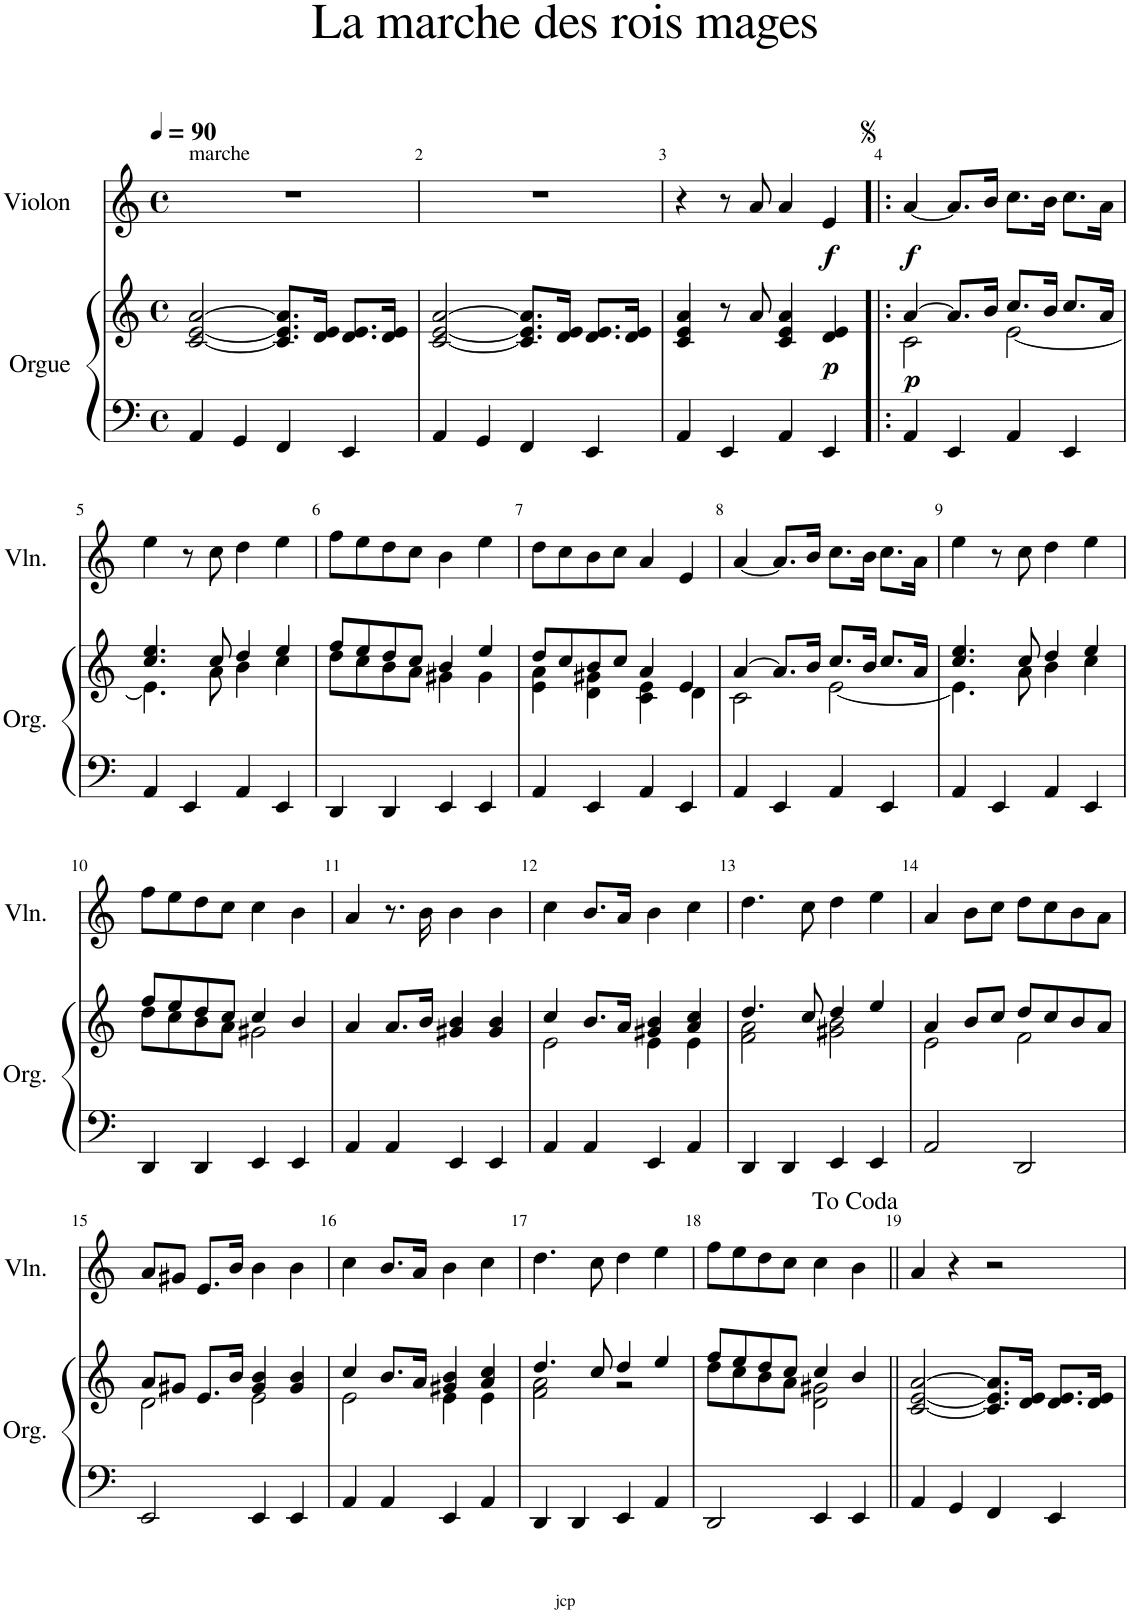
**kern	**kern	**dynam	**kern	**dynam
*part2	*part2	*part2	*part1	*part1
*staff3	*staff2	*staff2/3	*staff1	*staff1
*I"Orgue	*	*	*I"Violon	*
*I'Org.	*	*	*I'Vln.	*
*clefF4	*clefG2	*	*clefG2	*
*k[]	*k[]	*	*k[]	*
*M4/4	*M4/4	*	*M4/4	*
*met(c)	*met(c)	*	*met(c)	*
*MM90	*MM90	*	*MM90	*
=1	=1	=1	=1	=1
!	!	!	!LO:TX:a:t=marche	!
4AA/	[2c/ [2e/ [2a/	.	1r	.
4GG/	.	.	.	.
4FF/	8.c/] 8.e/] 8.a/]L	.	.	.
.	16d/ 16e/Jk	.	.	.
4EE/	8.d/ 8.e/L	.	.	.
.	16d/ 16e/Jk	.	.	.
=2	=2	=2	=2	=2
4AA/	[2c/ [2e/ [2a/	.	1r	.
4GG/	.	.	.	.
4FF/	8.c/] 8.e/] 8.a/]L	.	.	.
.	16d/ 16e/Jk	.	.	.
4EE/	8.d/ 8.e/L	.	.	.
.	16d/ 16e/Jk	.	.	.
=3	=3	=3	=3	=3
4AA/	4c/ 4e/ 4a/	.	4r	.
4EE/	8r	.	8r	.
.	8a/	.	8a/	.
4AA/	4c/ 4e/ 4a/	.	4a/	.
!	!	!LO:DY:b	!	!LO:DY:b
4EE/	4d/ 4e/	p	4e/	f
=4!|:	=4!|:	=4!|:	=4!|:	=4!|:
*	*^	*	*	*
!	!	!	!LO:DY:b	!	!LO:DY:b
4AA/	[4a/	2c\	p	[4a/	f
4EE/	8.a/L]	.	.	8.a/L]	.
.	16b/Jk	.	.	16b/Jk	.
4AA/	8.cc/L	[2e\	.	8.cc\L	.
.	16b/Jk	.	.	16b\Jk	.
4EE/	8.cc/L	.	.	8.cc\L	.
.	16a/Jk	.	.	16a\Jk	.
!!LO:LB:g=z
=5	=5	=5	=5	=5	=5
4AA/	4.cc/ 4.ee/	4.e\]	.	4ee\	.
4EE/	.	.	.	8r	.
.	8cc/	8a\	.	8cc\	.
4AA/	4dd/	4b\	.	4dd\	.
4EE/	4ee/	4cc\	.	4ee\	.
=6	=6	=6	=6	=6	=6
4DD/	8ff/L	8dd\L	.	8ff\L	.
.	8ee/	8cc\	.	8ee\	.
4DD/	8dd/	8b\	.	8dd\	.
.	8cc/J	8a\J	.	8cc\J	.
4EE/	4b/	4g#X\	.	4b\	.
4EE/	4ee/	4g#\	.	4ee\	.
=7	=7	=7	=7	=7	=7
4AA/	8dd/L	4e\ 4a\	.	8dd\L	.
.	8cc/	.	.	8cc\	.
4EE/	8b/	4d\ 4g#X\	.	8b\	.
.	8cc/J	.	.	8cc\J	.
4AA/	4a/	4c\ 4e\	.	4a/	.
4EE/	4e/	4d\	.	4e/	.
=8	=8	=8	=8	=8	=8
4AA/	[4a/	2c\	.	[4a/	.
4EE/	8.a/L]	.	.	8.a/L]	.
.	16b/Jk	.	.	16b/Jk	.
4AA/	8.cc/L	[2e\	.	8.cc\L	.
.	16b/Jk	.	.	16b\Jk	.
4EE/	8.cc/L	.	.	8.cc\L	.
.	16a/Jk	.	.	16a\Jk	.
=9	=9	=9	=9	=9	=9
4AA/	4.cc/ 4.ee/	4.e\]	.	4ee\	.
4EE/	.	.	.	8r	.
.	8cc/	8a\	.	8cc\	.
4AA/	4dd/	4b\	.	4dd\	.
4EE/	4ee/	4cc\	.	4ee\	.
!!LO:LB:g=z
=10	=10	=10	=10	=10	=10
4DD/	8ff/L	8dd\L	.	8ff\L	.
.	8ee/	8cc\	.	8ee\	.
4DD/	8dd/	8b\	.	8dd\	.
.	8cc/J	8a\J	.	8cc\J	.
4EE/	4cc/	2g#X\	.	4cc\	.
4EE/	4b/	.	.	4b\	.
*	*v	*v	*	*	*
=11	=11	=11	=11	=11
4AA/	4a/	.	4a/	.
4AA/	8.a/L	.	8.r	.
.	16b/Jk	.	16b\	.
4EE/	4g#X/ 4b/	.	4b\	.
4EE/	4g#/ 4b/	.	4b\	.
=12	=12	=12	=12	=12
*	*^	*	*	*
4AA/	4cc/	2e\	.	4cc\	.
4AA/	8.b/L	.	.	8.b/L	.
.	16a/Jk	.	.	16a/Jk	.
4EE/	4g#X/ 4b/	4e\	.	4b\	.
4AA/	4a/ 4cc/	4e\	.	4cc\	.
=13	=13	=13	=13	=13	=13
4DD/	4.dd/	2f\ 2a\	.	4.dd\	.
4DD/	.	.	.	.	.
.	8cc/	.	.	8cc\	.
4EE/	4dd/	2g#X\ 2b\	.	4dd\	.
4EE/	4ee/	.	.	4ee\	.
=14	=14	=14	=14	=14	=14
2AA/	4a/	2e\	.	4a/	.
.	8b/L	.	.	8b\L	.
.	8cc/J	.	.	8cc\J	.
2DD/	8dd/L	2f\	.	8dd\L	.
.	8cc/	.	.	8cc\	.
.	8b/	.	.	8b\	.
.	8a/J	.	.	8a\J	.
!!LO:LB:g=z
=15	=15	=15	=15	=15	=15
2EE/	8a/L	2d\	.	8a/L	.
.	8g#X/J	.	.	8g#X/J	.
.	8.e/L	.	.	8.e/L	.
.	16b/Jk	.	.	16b/Jk	.
4EE/	4g#/ 4b/	2e\	.	4b\	.
4EE/	4g#/ 4b/	.	.	4b\	.
=16	=16	=16	=16	=16	=16
4AA/	4cc/	2e\	.	4cc\	.
4AA/	8.b/L	.	.	8.b/L	.
.	16a/Jk	.	.	16a/Jk	.
4EE/	4g#X/ 4b/	4e\	.	4b\	.
4AA/	4a/ 4cc/	4e\	.	4cc\	.
=17	=17	=17	=17	=17	=17
4DD/	4.dd/	2f\ 2a\	.	4.dd\	.
4DD/	.	.	.	.	.
.	8cc/	.	.	8cc\	.
4EE/	4dd/	2r	.	4dd\	.
4AA/	4ee/	.	.	4ee\	.
=18	=18	=18	=18	=18	=18
2DD/	8ff/L	8dd\L	.	8ff\L	.
.	8ee/	8cc\	.	8ee\	.
.	8dd/	8b\	.	8dd\	.
.	8cc/J	8a\J	.	8cc\J	.
4EE/	4cc/	2d\ 2g#X\	.	4cc\	.
4EE/	4b/	.	.	4b\	.
*	*v	*v	*	*	*
=19||	=19||	=19||	=19||	=19||
4AA/	[2c/ [2e/ [2a/	.	4a/	.
4GG/	.	.	4r	.
4FF/	8.c/] 8.e/] 8.a/]L	.	2r	.
.	16d/ 16e/Jk	.	.	.
4EE/	8.d/ 8.e/L	.	.	.
.	16d/ 16e/Jk	.	.	.
=	=	=	=	=
*-	*-	*-	*-	*-
